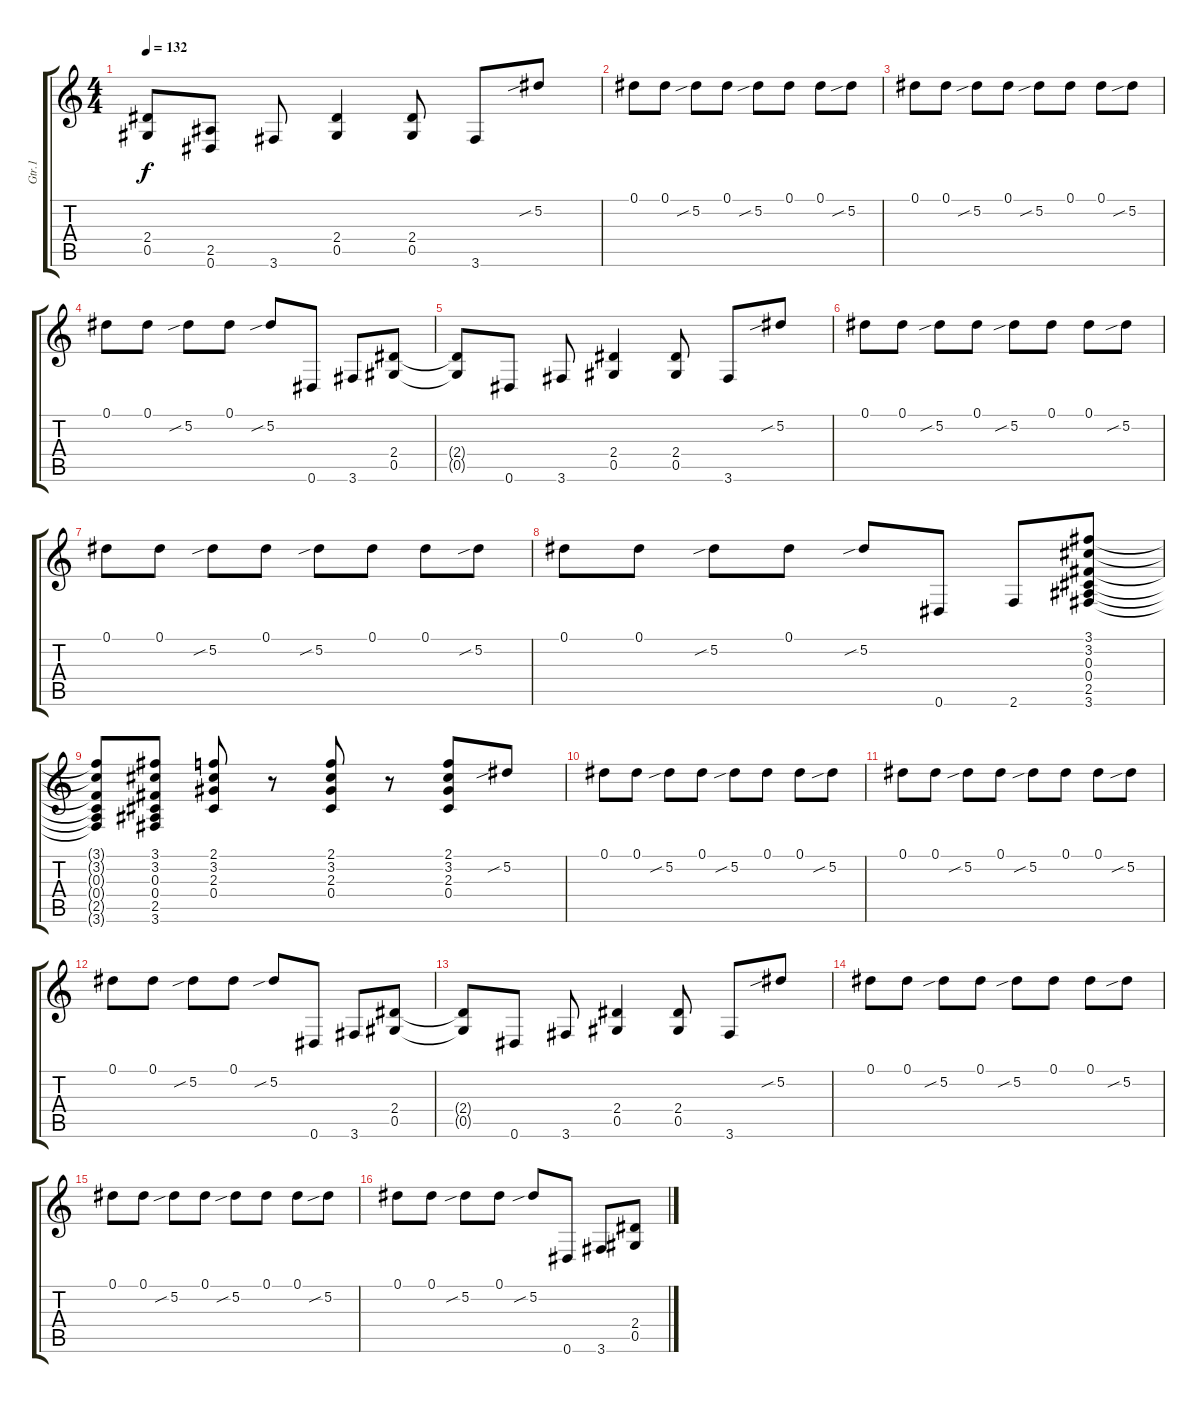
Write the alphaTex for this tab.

\track ("Gtr.1" "Gtr.1") {instrument acousticguitarsteel}
\staff {score tabs}
\tuning (Eb4 Bb3 Gb3 Db3 Ab2 Eb2) {hide}
\ts (4 4)
\tempo 132
\clef g2
\ks c
(2.4{t} 0.5{t}).8{dy f} (2.5 0.6).8 3.6.8 (2.4 0.5).4 (2.4 0.5).8 3.6.8 5.2{sib}.8 |
0.1.8 0.1.8 5.2{sib}.8 0.1.8 5.2{sib}.8 0.1.8 0.1.8 5.2{sib}.8 |
0.1.8 0.1.8 5.2{sib}.8 0.1.8 5.2{sib}.8 0.1.8 0.1.8 5.2{sib}.8 |
0.1.8 0.1.8 5.2{sib}.8 0.1.8 5.2{sib}.8 0.6.8 3.6.8 (2.4 0.5).8 |
(2.4{t} 0.5{t}).8 0.6.8 3.6.8 (2.4 0.5).4 (2.4 0.5).8 3.6.8 5.2{sib}.8 |
0.1.8 0.1.8 5.2{sib}.8 0.1.8 5.2{sib}.8 0.1.8 0.1.8 5.2{sib}.8 |
0.1.8 0.1.8 5.2{sib}.8 0.1.8 5.2{sib}.8 0.1.8 0.1.8 5.2{sib}.8 |
0.1.8 0.1.8 5.2{sib}.8 0.1.8 5.2{sib}.8 0.6.8 2.6.8 (3.1 3.2 0.3 0.4 2.5 3.6).8 |
(3.1{t} 3.2{t} 0.3{t} 0.4{t} 2.5{t} 3.6{t}).8 (3.1 3.2 0.3 0.4 2.5 3.6).8 (2.1 3.2 2.3 0.4).8 r.8 (2.1 3.2 2.3 0.4).8 r.8 (2.1 3.2 2.3 0.4).8 5.2{sib}.8 |
0.1.8 0.1.8 5.2{sib}.8 0.1.8 5.2{sib}.8 0.1.8 0.1.8 5.2{sib}.8 |
0.1.8 0.1.8 5.2{sib}.8 0.1.8 5.2{sib}.8 0.1.8 0.1.8 5.2{sib}.8 |
0.1.8 0.1.8 5.2{sib}.8 0.1.8 5.2{sib}.8 0.6.8 3.6.8 (2.4 0.5).8 |
(2.4{t} 0.5{t}).8 0.6.8 3.6.8 (2.4 0.5).4 (2.4 0.5).8 3.6.8 5.2{sib}.8 |
0.1.8 0.1.8 5.2{sib}.8 0.1.8 5.2{sib}.8 0.1.8 0.1.8 5.2{sib}.8 |
0.1.8 0.1.8 5.2{sib}.8 0.1.8 5.2{sib}.8 0.1.8 0.1.8 5.2{sib}.8 |
0.1.8 0.1.8 5.2{sib}.8 0.1.8 5.2{sib}.8 0.6.8 3.6.8 (2.4 0.5).8
